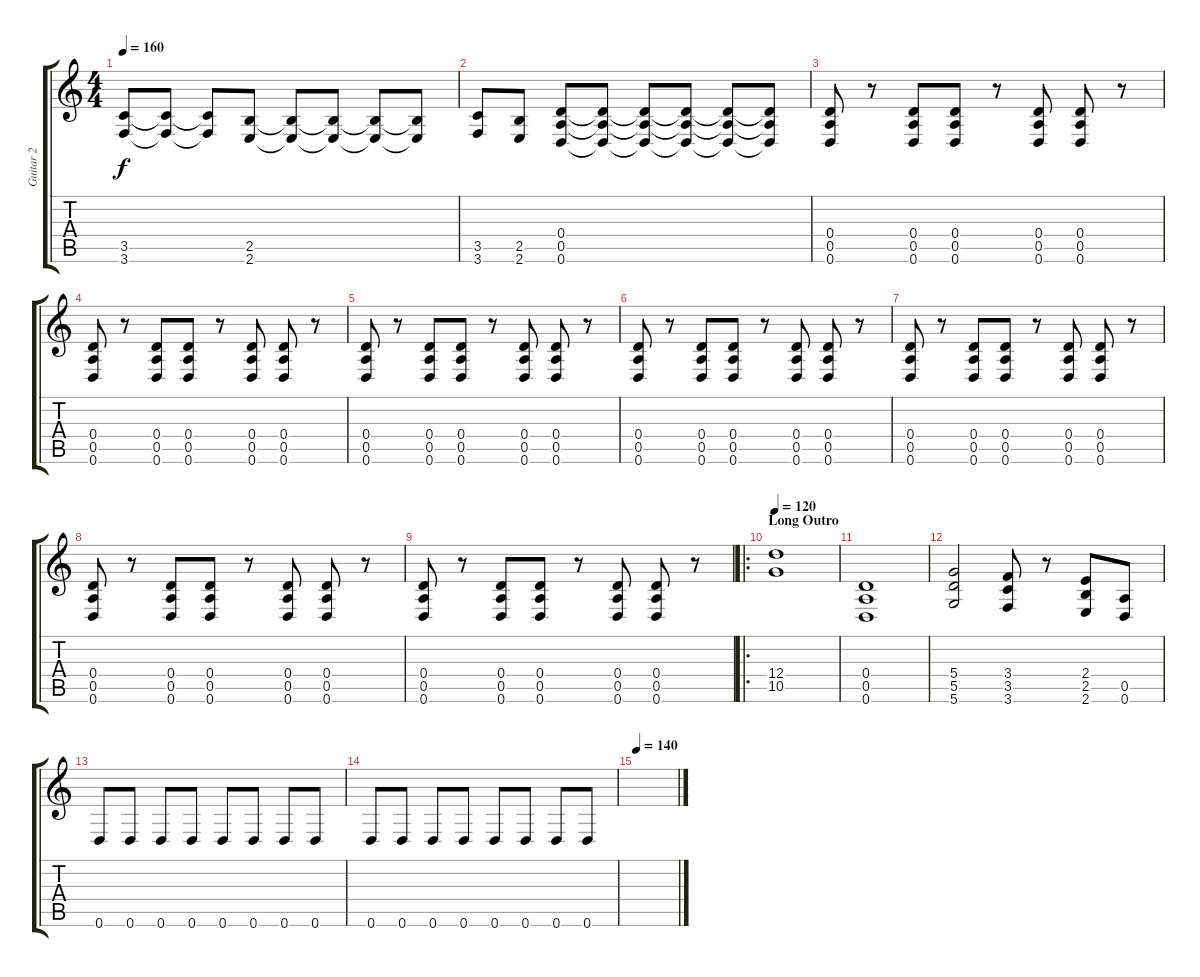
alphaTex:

\track ("Guitar 2" "Guitar 2") {instrument distortionguitar}
\staff {score tabs}
\tuning (E4 B3 G3 D3 A2 D2) {hide}
\ts (4 4)
\tempo 160
\clef g2
\ks c
(3.5 3.6).8{dy f} (3.5{t} 3.6{t}).8 (3.5{t} 3.6{t}).8 (2.5 2.6).8 (2.5{t} 2.6{t}).8 (2.5{t} 2.6{t}).8 (2.5{t} 2.6{t}).8 (2.5{t} 2.6{t}).8 |
(3.5 3.6).8 (2.5 2.6).8 (0.4 0.5 0.6).8 (0.4{t} 0.5{t} 0.6{t}).8 (0.4{t} 0.5{t} 0.6{t}).8 (0.4{t} 0.5{t} 0.6{t}).8 (0.4{t} 0.5{t} 0.6{t}).8 (0.4{t} 0.5{t} 0.6{t}).8 |
(0.4 0.5 0.6).8 r.8 (0.4 0.5 0.6).8 (0.4 0.5 0.6).8 r.8 (0.4 0.5 0.6).8 (0.4 0.5 0.6).8 r.8 |
(0.4 0.5 0.6).8 r.8 (0.4 0.5 0.6).8 (0.4 0.5 0.6).8 r.8 (0.4 0.5 0.6).8 (0.4 0.5 0.6).8 r.8 |
(0.4 0.5 0.6).8 r.8 (0.4 0.5 0.6).8 (0.4 0.5 0.6).8 r.8 (0.4 0.5 0.6).8 (0.4 0.5 0.6).8 r.8 |
(0.4 0.5 0.6).8 r.8 (0.4 0.5 0.6).8 (0.4 0.5 0.6).8 r.8 (0.4 0.5 0.6).8 (0.4 0.5 0.6).8 r.8 |
(0.4 0.5 0.6).8 r.8 (0.4 0.5 0.6).8 (0.4 0.5 0.6).8 r.8 (0.4 0.5 0.6).8 (0.4 0.5 0.6).8 r.8 |
(0.4 0.5 0.6).8 r.8 (0.4 0.5 0.6).8 (0.4 0.5 0.6).8 r.8 (0.4 0.5 0.6).8 (0.4 0.5 0.6).8 r.8 |
(0.4 0.5 0.6).8 r.8 (0.4 0.5 0.6).8 (0.4 0.5 0.6).8 r.8 (0.4 0.5 0.6).8 (0.4 0.5 0.6).8 r.8 |
\ro
\section ("" "Long Outro")
\tempo 120
(12.4 10.5).1 |
(0.4 0.5 0.6).1 |
(5.4 5.5 5.6).2 (3.4 3.5 3.6).8 r.8 (2.4 2.5 2.6).8 (0.5 0.6).8 |
0.6.8 0.6.8 0.6.8 0.6.8 0.6.8 0.6.8 0.6.8 0.6.8 |
0.6.8 0.6.8 0.6.8 0.6.8 0.6.8 0.6.8 0.6.8 0.6.8 |
\tempo 140
